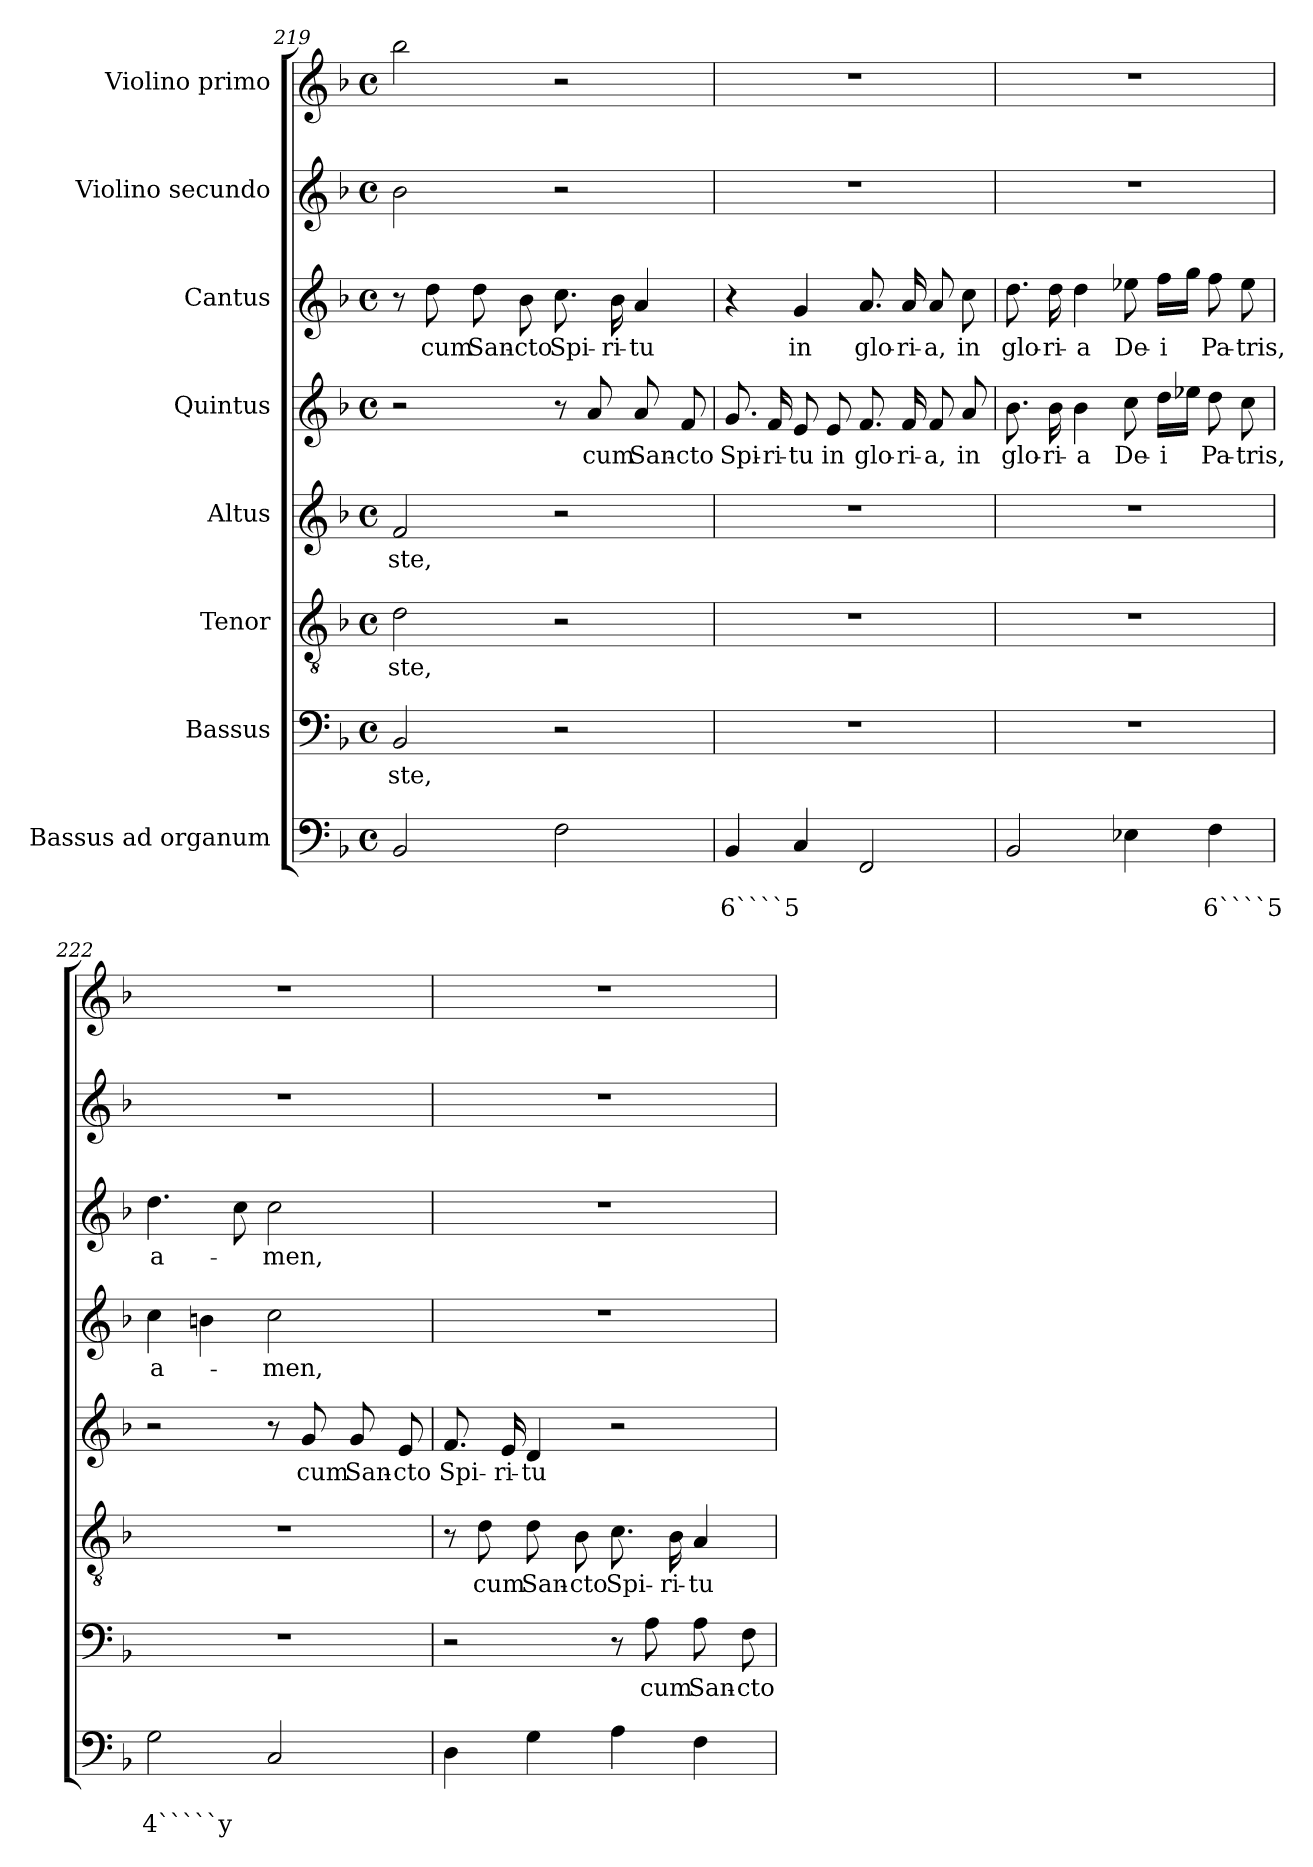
**kern	**text	**text	**kern	**text	**kern	**text	**kern	**text	**kern	**text	**kern	**text	**kern	**kern
*part8	*part8	*part8	*part7	*part7	*part6	*part6	*part5	*part5	*part4	*part4	*part3	*part3	*part2	*part1
*staff8	*staff8	*staff8	*staff7	*staff7	*staff6	*staff6	*staff5	*staff5	*staff4	*staff4	*staff3	*staff3	*staff2	*staff1
*I"Bassus ad  organum	*	*	*I"Bassus	*	*I"Tenor	*	*I"Altus	*	*I"Quintus	*	*I"Cantus	*	*I"Violino secundo	*I"Violino primo
*clefF4	*	*	*clefF4	*	*clefGv2	*	*clefG2	*	*clefG2	*	*clefG2	*	*clefG2	*clefG2
*k[b-]	*	*	*k[b-]	*	*k[b-]	*	*k[b-]	*	*k[b-]	*	*k[b-]	*	*k[b-]	*k[b-]
*F:	*	*	*F:	*	*F:	*	*F:	*	*F:	*	*F:	*	*F:	*F:
*M4/4	*	*	*M4/4	*	*M4/4	*	*M4/4	*	*M4/4	*	*M4/4	*	*M4/4	*M4/4
*met(c)	*	*	*met(c)	*	*met(c)	*	*met(c)	*	*met(c)	*	*met(c)	*	*met(c)	*met(c)
=219	=219	=219	=219	=219	=219	=219	=219	=219	=219	=219	=219	=219	=219	=219
!	!	!	!	!LO:LY:b	!	!LO:LY:b	!	!LO:LY:b	!	!	!	!	!	!
2BB-/	.	.	2BB-/	-ste,	2d\	-ste,	2f/	-ste,	2r	.	8r	.	2b-\	2bb-\
!	!	!	!	!	!	!	!	!	!	!	!	!LO:LY:b	!	!
.	.	.	.	.	.	.	.	.	.	.	8dd\	cum	.	.
!	!	!	!	!	!	!	!	!	!	!	!	!LO:LY:b	!	!
.	.	.	.	.	.	.	.	.	.	.	8dd\	San-	.	.
!	!	!	!	!	!	!	!	!	!	!	!	!LO:LY:b	!	!
.	.	.	.	.	.	.	.	.	.	.	8b-\	-cto	.	.
!	!	!	!	!	!	!	!	!	!	!	!	!LO:LY:b	!	!
2F\	.	.	2r	.	2r	.	2r	.	8r	.	8.cc\	Spi-	2r	2r
!	!	!	!	!	!	!	!	!	!	!LO:LY:b	!	!	!	!
.	.	.	.	.	.	.	.	.	8a/	cum	.	.	.	.
!	!	!	!	!	!	!	!	!	!	!	!	!LO:LY:b	!	!
.	.	.	.	.	.	.	.	.	.	.	16b-\	-ri-	.	.
!	!	!	!	!	!	!	!	!	!	!LO:LY:b	!	!LO:LY:b	!	!
.	.	.	.	.	.	.	.	.	8a/	San-	4a/	-tu	.	.
!	!	!	!	!	!	!	!	!	!	!LO:LY:b	!	!	!	!
.	.	.	.	.	.	.	.	.	8f/	-cto	.	.	.	.
=220	=220	=220	=220	=220	=220	=220	=220	=220	=220	=220	=220	=220	=220	=220
!	!	!LO:LY:b	!	!	!	!	!	!	!	!LO:LY:b	!	!	!	!
4BB-/	.	6````5	1r	.	1r	.	1r	.	8.g/	Spi-	4r	.	1r	1r
!	!	!	!	!	!	!	!	!	!	!LO:LY:b	!	!	!	!
.	.	.	.	.	.	.	.	.	16f/	-ri-	.	.	.	.
!	!	!	!	!	!	!	!	!	!	!LO:LY:b	!	!LO:LY:b	!	!
4C/	.	.	.	.	.	.	.	.	8e/	-tu	4g/	in	.	.
!	!	!	!	!	!	!	!	!	!	!LO:LY:b	!	!	!	!
.	.	.	.	.	.	.	.	.	8e/	in	.	.	.	.
!	!	!	!	!	!	!	!	!	!	!LO:LY:b	!	!LO:LY:b	!	!
2FF/	.	.	.	.	.	.	.	.	8.f/	glo-	8.a/	glo-	.	.
!	!	!	!	!	!	!	!	!	!	!LO:LY:b	!	!LO:LY:b	!	!
.	.	.	.	.	.	.	.	.	16f/	-ri-	16a/	-ri-	.	.
!	!	!	!	!	!	!	!	!	!	!LO:LY:b	!	!LO:LY:b	!	!
.	.	.	.	.	.	.	.	.	8f/	-a,	8a/	-a,	.	.
!	!	!	!	!	!	!	!	!	!	!LO:LY:b	!	!LO:LY:b	!	!
.	.	.	.	.	.	.	.	.	8a/	in	8cc\	in	.	.
!!LO:LB:g=z
=221	=221	=221	=221	=221	=221	=221	=221	=221	=221	=221	=221	=221	=221	=221
!	!	!	!	!	!	!	!	!	!	!LO:LY:b	!	!LO:LY:b	!	!
2BB-/	.	.	1r	.	1r	.	1r	.	8.b-\	glo-	8.dd\	glo-	1r	1r
!	!	!	!	!	!	!	!	!	!	!LO:LY:b	!	!LO:LY:b	!	!
.	.	.	.	.	.	.	.	.	16b-\	-ri-	16dd\	-ri-	.	.
!	!	!	!	!	!	!	!	!	!	!LO:LY:b	!	!LO:LY:b	!	!
.	.	.	.	.	.	.	.	.	4b-\	-a	4dd\	-a	.	.
!	!	!	!	!	!	!	!	!	!	!LO:LY:b	!	!LO:LY:b	!	!
4E-X\	.	.	.	.	.	.	.	.	8cc\	De-	8ee-X\	De-	.	.
!	!	!	!	!	!	!	!	!	!	!LO:LY:b	!	!LO:LY:b	!	!
.	.	.	.	.	.	.	.	.	16dd\LL	-i	16ff\LL	-i	.	.
.	.	.	.	.	.	.	.	.	16ee-X\JJ	.	16gg\JJ	.	.	.
!	!	!LO:LY:b	!	!	!	!	!	!	!	!LO:LY:b	!	!LO:LY:b	!	!
4F\	.	6````5	.	.	.	.	.	.	8dd\	Pa-	8ff\	Pa-	.	.
!	!	!	!	!	!	!	!	!	!	!LO:LY:b	!	!LO:LY:b	!	!
.	.	.	.	.	.	.	.	.	8cc\	-tris,	8ee-\	-tris,	.	.
=222	=222	=222	=222	=222	=222	=222	=222	=222	=222	=222	=222	=222	=222	=222
!	!	!LO:LY:b	!	!	!	!	!	!	!	!LO:LY:b	!	!LO:LY:b	!	!
2G\	.	4`````y	1r	.	1r	.	2r	.	4cc\	a-	4.dd\	a-	1r	1r
.	.	.	.	.	.	.	.	.	4bn\	.	.	.	.	.
.	.	.	.	.	.	.	.	.	.	.	8cc\	.	.	.
!	!	!	!	!	!	!	!	!	!	!LO:LY:b	!	!LO:LY:b	!	!
2C/	.	.	.	.	.	.	8r	.	2cc\	-men,	2cc\	-men,	.	.
!	!	!	!	!	!	!	!	!LO:LY:b	!	!	!	!	!	!
.	.	.	.	.	.	.	8g/	cum	.	.	.	.	.	.
!	!	!	!	!	!	!	!	!LO:LY:b	!	!	!	!	!	!
.	.	.	.	.	.	.	8g/	San-	.	.	.	.	.	.
!	!	!	!	!	!	!	!	!LO:LY:b	!	!	!	!	!	!
.	.	.	.	.	.	.	8e/	-cto	.	.	.	.	.	.
=223	=223	=223	=223	=223	=223	=223	=223	=223	=223	=223	=223	=223	=223	=223
!	!	!	!	!	!	!	!	!LO:LY:b	!	!	!	!	!	!
4D\	.	.	2r	.	8r	.	8.f/	Spi-	1r	.	1r	.	1r	1r
!	!	!	!	!	!	!LO:LY:b	!	!	!	!	!	!	!	!
.	.	.	.	.	8d\	cum	.	.	.	.	.	.	.	.
!	!	!	!	!	!	!	!	!LO:LY:b	!	!	!	!	!	!
.	.	.	.	.	.	.	16e/	-ri-	.	.	.	.	.	.
!	!	!	!	!	!	!LO:LY:b	!	!LO:LY:b	!	!	!	!	!	!
4G\	.	.	.	.	8d\	San-	4d/	-tu	.	.	.	.	.	.
!	!	!	!	!	!	!LO:LY:b	!	!	!	!	!	!	!	!
.	.	.	.	.	8B-\	-cto	.	.	.	.	.	.	.	.
!	!	!	!	!	!	!LO:LY:b	!	!	!	!	!	!	!	!
4A\	.	.	8r	.	8.c\	Spi-	2r	.	.	.	.	.	.	.
!	!	!	!	!LO:LY:b	!	!	!	!	!	!	!	!	!	!
.	.	.	8A\	cum	.	.	.	.	.	.	.	.	.	.
!	!	!	!	!	!	!LO:LY:b	!	!	!	!	!	!	!	!
.	.	.	.	.	16B-\	-ri-	.	.	.	.	.	.	.	.
!	!	!	!	!LO:LY:b	!	!LO:LY:b	!	!	!	!	!	!	!	!
4F\	.	.	8A\	San-	4A/	-tu	.	.	.	.	.	.	.	.
!	!	!	!	!LO:LY:b	!	!	!	!	!	!	!	!	!	!
.	.	.	8F\	-cto	.	.	.	.	.	.	.	.	.	.
=	=	=	=	=	=	=	=	=	=	=	=	=	=	=
*-	*-	*-	*-	*-	*-	*-	*-	*-	*-	*-	*-	*-	*-	*-
